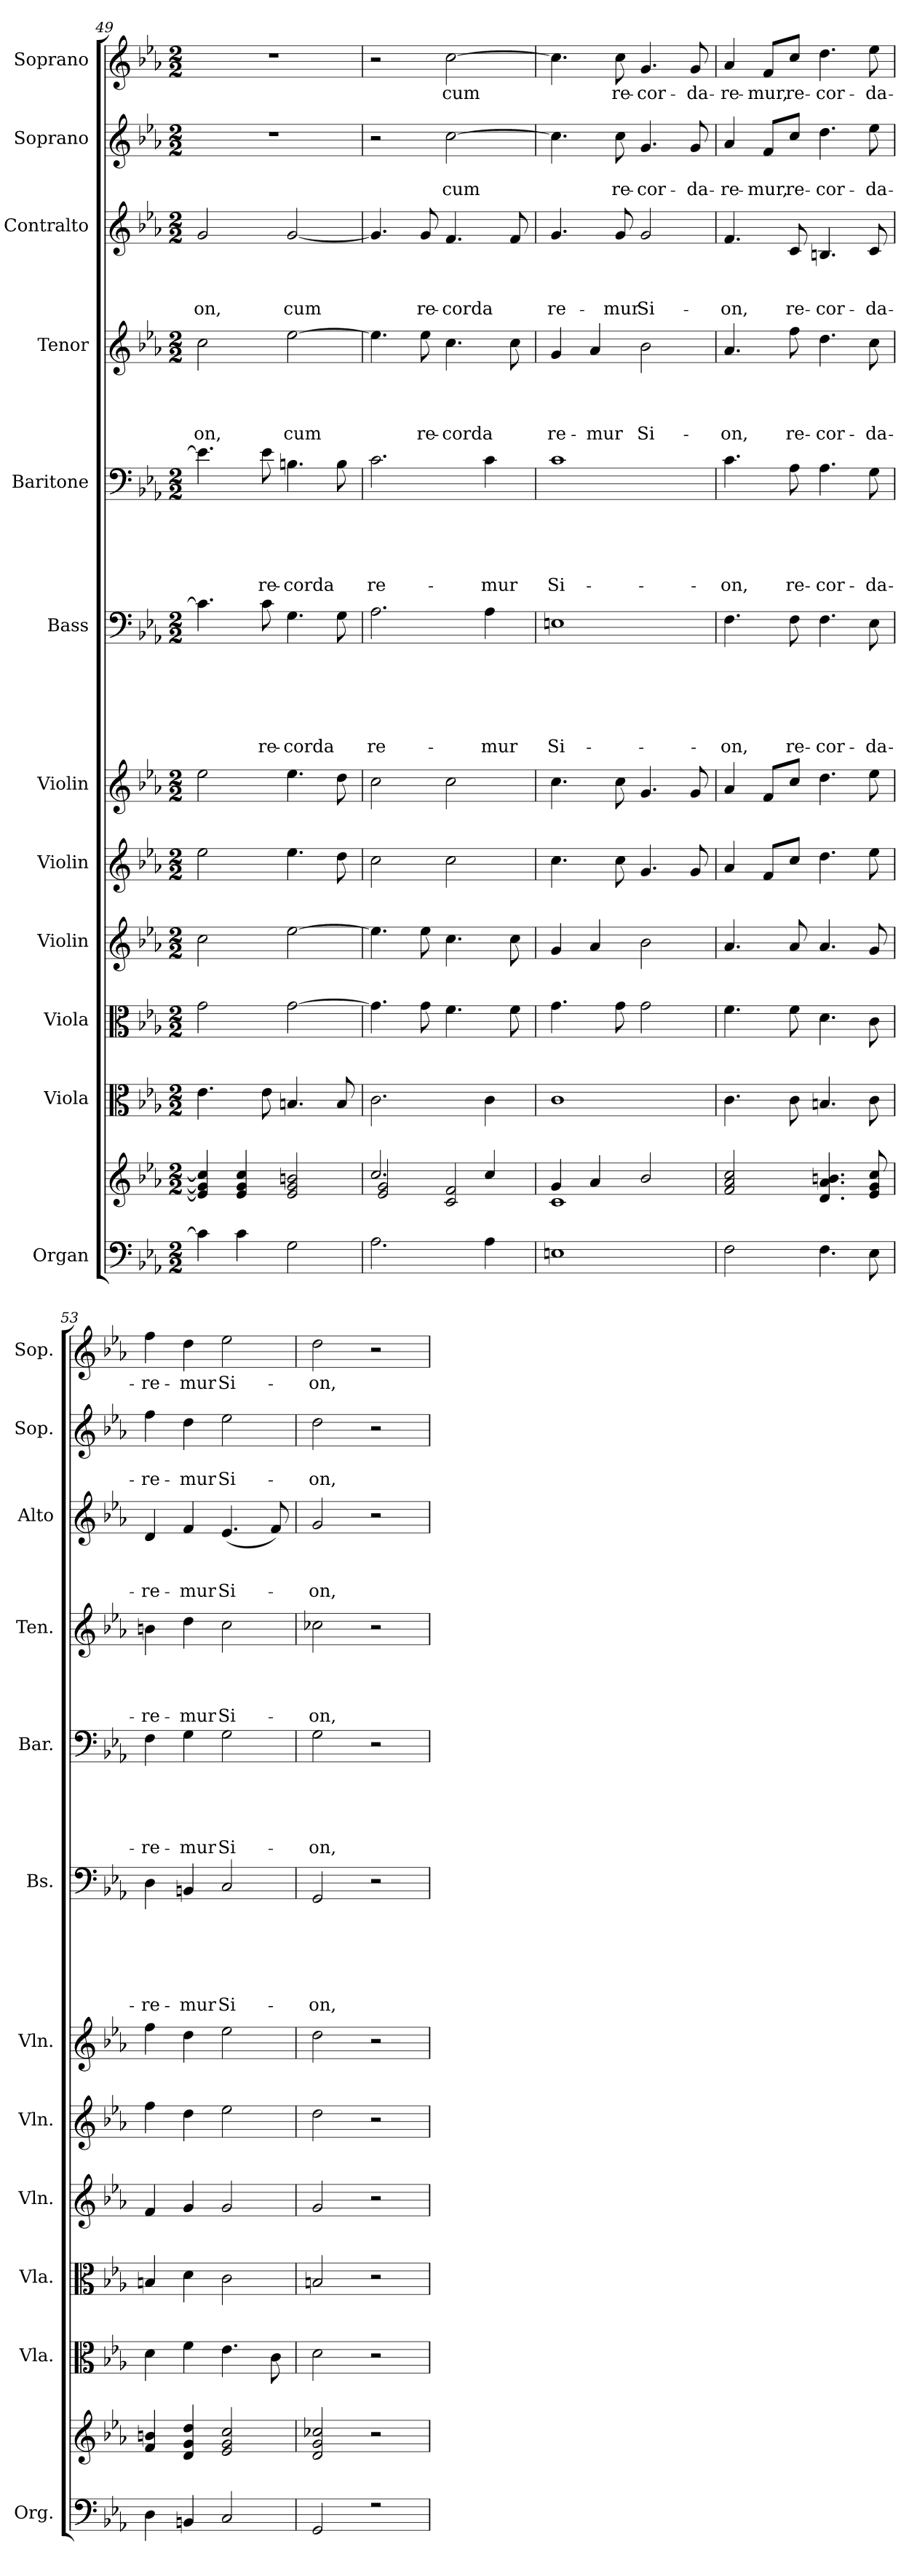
**kern	**kern	**kern	**kern	**kern	**kern	**kern	**kern	**text	**text	**text	**text	**text	**text	**kern	**text	**text	**text	**text	**text	**kern	**text	**text	**text	**text	**kern	**text	**text	**text	**kern	**text	**text	**kern	**text
*part12	*part12	*part11	*part10	*part9	*part8	*part7	*part6	*part6	*part6	*part6	*part6	*part6	*part6	*part5	*part5	*part5	*part5	*part5	*part5	*part4	*part4	*part4	*part4	*part4	*part3	*part3	*part3	*part3	*part2	*part2	*part2	*part1	*part1
*staff13	*staff12	*staff11	*staff10	*staff9	*staff8	*staff7	*staff6	*staff6	*staff6	*staff6	*staff6	*staff6	*staff6	*staff5	*staff5	*staff5	*staff5	*staff5	*staff5	*staff4	*staff4	*staff4	*staff4	*staff4	*staff3	*staff3	*staff3	*staff3	*staff2	*staff2	*staff2	*staff1	*staff1
*I"Organ	*	*I"Viola	*I"Viola	*I"Violin	*I"Violin	*I"Violin	*I"Bass	*	*	*	*	*	*	*I"Baritone	*	*	*	*	*	*I"Tenor	*	*	*	*	*I"Contralto	*	*	*	*I"Soprano	*	*	*I"Soprano	*
*I'Org.	*	*I'Vla.	*I'Vla.	*I'Vln.	*I'Vln.	*I'Vln.	*I'Bs.	*	*	*	*	*	*	*I'Bar.	*	*	*	*	*	*I'Ten.	*	*	*	*	*I'Alto	*	*	*	*I'Sop.	*	*	*I'Sop.	*
*clefF4	*clefG2	*clefC3	*clefC3	*clefG2	*clefG2	*clefG2	*clefF4	*	*	*	*	*	*	*clefF4	*	*	*	*	*	*clefG2	*	*	*	*	*clefG2	*	*	*	*clefG2	*	*	*clefG2	*
*	*	*	*	*	*	*	*	*	*	*	*	*	*	*	*	*	*	*	*	*ITrd7c12	*	*	*	*	*	*	*	*	*	*	*	*	*
*k[b-e-a-]	*k[b-e-a-]	*k[b-e-a-]	*k[b-e-a-]	*k[b-e-a-]	*k[b-e-a-]	*k[b-e-a-]	*k[b-e-a-]	*	*	*	*	*	*	*k[b-e-a-]	*	*	*	*	*	*k[b-e-a-]	*	*	*	*	*k[b-e-a-]	*	*	*	*k[b-e-a-]	*	*	*k[b-e-a-]	*
*E-:	*E-:	*E-:	*E-:	*E-:	*E-:	*E-:	*E-:	*	*	*	*	*	*	*E-:	*	*	*	*	*	*E-:	*	*	*	*	*E-:	*	*	*	*E-:	*	*	*E-:	*
*M2/2	*M2/2	*M2/2	*M2/2	*M2/2	*M2/2	*M2/2	*M2/2	*	*	*	*	*	*	*M2/2	*	*	*	*	*	*M2/2	*	*	*	*	*M2/2	*	*	*	*M2/2	*	*	*M2/2	*
=49	=49	=49	=49	=49	=49	=49	=49	=49	=49	=49	=49	=49	=49	=49	=49	=49	=49	=49	=49	=49	=49	=49	=49	=49	=49	=49	=49	=49	=49	=49	=49	=49	=49
*^	*^	*	*	*	*	*	*	*	*	*	*	*	*	*	*	*	*	*	*	*	*	*	*	*	*	*	*	*	*	*	*	*	*
*	*	*	*^	*	*	*	*	*	*	*	*	*	*	*	*	*	*	*	*	*	*	*	*	*	*	*	*	*	*	*	*	*	*	*	*
!	!	!	!	!	!	!	!	!	!	!	!	!	!	!	!	!	!	!	!	!	!	!	!	!	!	!	!LO:LY:b	!	!	!	!LO:LY:b	!	!	!	!	!
4c\]	1ryy	4e-/] 4g/] 4cc/]	1ryy	1ryy	4.e-\	2g\	2cc\	2ee-\	2ee-\	4.c\]	.	.	.	.	.	.	4.e-\]	.	.	.	.	.	2c\	.	.	.	-on,	2g/	.	.	-on,	1rdd	.	.	1r	.
4c\	.	4e-/ 4g/ 4cc/	.	.	.	.	.	.	.	.	.	.	.	.	.	.	.	.	.	.	.	.	.	.	.	.	.	.	.	.	.	.	.	.	.	.
!	!	!	!	!	!	!	!	!	!	!	!	!	!	!	!	!LO:LY:b	!	!	!	!	!	!LO:LY:b	!	!	!	!	!	!	!	!	!	!	!	!	!	!
.	.	.	.	.	8e-\	.	.	.	.	8c\	.	.	.	.	.	re-	8e-\	.	.	.	.	re-	.	.	.	.	.	.	.	.	.	.	.	.	.	.
!	!	!	!	!	!	!	!	!	!	!	!	!	!	!	!	!LO:LY:b	!	!	!	!	!	!LO:LY:b	!	!	!	!	!LO:LY:b	!	!	!	!LO:LY:b	!	!	!	!	!
2G\	.	2e-/ 2g/ 2bn/	.	.	4.Bn/	[>2g\	[>2ee-\	4.ee-\	4.ee-\	4.G\	.	.	.	.	.	-cor­da	4.Bn\	.	.	.	.	-cor­da	[>2e-\	.	.	.	cum	[<2g/	.	.	cum	.	.	.	.	.
.	.	.	.	.	8B/	.	.	8dd\	8dd\	8G\	.	.	.	.	.	.	8B\	.	.	.	.	.	.	.	.	.	.	.	.	.	.	.	.	.	.	.
=50	=50	=50	=50	=50	=50	=50	=50	=50	=50	=50	=50	=50	=50	=50	=50	=50	=50	=50	=50	=50	=50	=50	=50	=50	=50	=50	=50	=50	=50	=50	=50	=50	=50	=50	=50	=50
!	!	!	!	!	!	!	!	!	!	!	!	!	!	!	!	!LO:LY:b	!	!	!	!	!	!LO:LY:b	!	!	!	!	!	!	!	!	!	!	!	!	!	!
2.A-\	1ryy	2.cc/	2e-/ 2g/	1ryy	2.c\	4.g\]	4.ee-\]	2cc\	2cc\	2.A-\	.	.	.	.	.	re-	2.c\	.	.	.	.	re-	4.e-\]	.	.	.	.	4.g/]	.	.	.	2r	.	.	2r	.
!	!	!	!	!	!	!	!	!	!	!	!	!	!	!	!	!	!	!	!	!	!	!	!	!	!	!	!LO:LY:b	!	!	!	!LO:LY:b	!	!	!	!	!
.	.	.	.	.	.	8g\	8ee-\	.	.	.	.	.	.	.	.	.	.	.	.	.	.	.	8e-\	.	.	.	re-	8g/	.	.	re-	.	.	.	.	.
!	!	!	!	!	!	!	!	!	!	!	!	!	!	!	!	!	!	!	!	!	!	!	!	!	!	!	!LO:LY:b	!	!	!	!LO:LY:b	!	!	!LO:LY:b	!	!LO:LY:b
.	.	.	2c/ 2f/	.	.	4.f\	4.cc\	2cc\	2cc\	.	.	.	.	.	.	.	.	.	.	.	.	.	4.c\	.	.	.	-cor­da	4.f/	.	.	-cor­da	[>2cc\	.	cum	[>2cc\	cum
!	!	!	!	!	!	!	!	!	!	!	!	!	!	!	!	!LO:LY:b	!	!	!	!	!	!LO:LY:b	!	!	!	!	!	!	!	!	!	!	!	!	!	!
4A-\	.	4cc/	.	.	4c\	.	.	.	.	4A-\	.	.	.	.	.	-mur	4c\	.	.	.	.	-mur	.	.	.	.	.	.	.	.	.	.	.	.	.	.
.	.	.	.	.	.	8f\	8cc\	.	.	.	.	.	.	.	.	.	.	.	.	.	.	.	8c\	.	.	.	.	8f/	.	.	.	.	.	.	.	.
!!LO:PB:g=z
=51	=51	=51	=51	=51	=51	=51	=51	=51	=51	=51	=51	=51	=51	=51	=51	=51	=51	=51	=51	=51	=51	=51	=51	=51	=51	=51	=51	=51	=51	=51	=51	=51	=51	=51	=51	=51
!	!	!	!	!	!	!	!	!	!	!	!	!	!	!	!	!LO:LY:b	!	!	!	!	!	!LO:LY:b	!	!	!	!	!LO:LY:b	!	!	!	!LO:LY:b	!	!	!	!	!
1En	1ryy	4g/	1c	1ryy	1c	4.g\	4g/	4.cc\	4.cc\	1En	.	.	.	.	.	Si-	1c	.	.	.	.	Si-	4G/	.	.	.	re-	4.g/	.	.	re-	4.cc\]	.	.	4.cc\]	.
!	!	!	!	!	!	!	!	!	!	!	!	!	!	!	!	!	!	!	!	!	!	!	!	!	!	!	!LO:LY:b	!	!	!	!	!	!	!	!	!
.	.	4a-/	.	.	.	.	4a-/	.	.	.	.	.	.	.	.	.	.	.	.	.	.	.	4A-/	.	.	.	-mur	.	.	.	.	.	.	.	.	.
!	!	!	!	!	!	!	!	!	!	!	!	!	!	!	!	!	!	!	!	!	!	!	!	!	!	!	!	!	!	!	!LO:LY:b	!	!	!LO:LY:b	!	!LO:LY:b
.	.	.	.	.	.	8g\	.	8cc\	8cc\	.	.	.	.	.	.	.	.	.	.	.	.	.	.	.	.	.	.	8g/	.	.	-mur	8cc\	.	re-	8cc\	re-
!	!	!	!	!	!	!	!	!	!	!	!	!	!	!	!	!	!	!	!	!	!	!	!	!	!	!	!LO:LY:b	!	!	!	!LO:LY:b	!	!	!LO:LY:b	!	!LO:LY:b
.	.	2b-/	.	.	.	2g\	2b-\	4.g/	4.g/	.	.	.	.	.	.	.	.	.	.	.	.	.	2B-\	.	.	.	Si-	2g/	.	.	Si-	4.g/	.	-cor-	4.g/	-cor-
!	!	!	!	!	!	!	!	!	!	!	!	!	!	!	!	!	!	!	!	!	!	!	!	!	!	!	!	!	!	!	!	!	!	!LO:LY:b	!	!LO:LY:b
.	.	.	.	.	.	.	.	8g/	8g/	.	.	.	.	.	.	.	.	.	.	.	.	.	.	.	.	.	.	.	.	.	.	8g/	.	-da-	8g/	-da-
=52	=52	=52	=52	=52	=52	=52	=52	=52	=52	=52	=52	=52	=52	=52	=52	=52	=52	=52	=52	=52	=52	=52	=52	=52	=52	=52	=52	=52	=52	=52	=52	=52	=52	=52	=52	=52
!	!	!	!	!	!	!	!	!	!	!	!	!	!	!	!	!LO:LY:b	!	!	!	!	!	!LO:LY:b	!	!	!	!	!LO:LY:b	!	!	!	!LO:LY:b	!	!	!LO:LY:b	!	!LO:LY:b
2F\	1ryy	2f/ 2a-/ 2cc/	1ryy	1ryy	4.c\	4.f\	4.a-/	4a-/	4a-/	4.F\	.	.	.	.	.	-on,	4.c\	.	.	.	.	-on,	4.A-/	.	.	.	-on,	4.f/	.	.	-on,	4a-/	.	-re-	4a-/	-re-
!	!	!	!	!	!	!	!	!	!	!	!	!	!	!	!	!	!	!	!	!	!	!	!	!	!	!	!	!	!	!	!	!	!	!LO:LY:b	!	!LO:LY:b
.	.	.	.	.	.	.	.	8f/L	8f/L	.	.	.	.	.	.	.	.	.	.	.	.	.	.	.	.	.	.	.	.	.	.	8f/L	.	-mur,	8f/L	-mur,
!	!	!	!	!	!	!	!	!	!	!	!	!	!	!	!	!LO:LY:b	!	!	!	!	!	!LO:LY:b	!	!	!	!	!LO:LY:b	!	!	!	!LO:LY:b	!	!	!LO:LY:b	!	!LO:LY:b
.	.	.	.	.	8c\	8f\	8a-/	8cc/J	8cc/J	8F\	.	.	.	.	.	re-	8A-\	.	.	.	.	re-	8f\	.	.	.	re-	8c/	.	.	re-	8cc/J	.	re-	8cc/J	re-
!	!	!	!	!	!	!	!	!	!	!	!	!	!	!	!	!LO:LY:b	!	!	!	!	!	!LO:LY:b	!	!	!	!	!LO:LY:b	!	!	!	!LO:LY:b	!	!	!LO:LY:b	!	!LO:LY:b
4.F\	.	4.d/ 4.a-/ 4.bn/	.	.	4.Bn/	4.d\	4.a-/	4.dd\	4.dd\	4.F\	.	.	.	.	.	-cor-	4.A-\	.	.	.	.	-cor-	4.d\	.	.	.	-cor-	4.Bn/	.	.	-cor-	4.dd\	.	-cor-	4.dd\	-cor-
!	!	!	!	!	!	!	!	!	!	!	!	!	!	!	!	!LO:LY:b	!	!	!	!	!	!LO:LY:b	!	!	!	!	!LO:LY:b	!	!	!	!LO:LY:b	!	!	!LO:LY:b	!	!LO:LY:b
8E-\	.	8e-/ 8g/ 8cc/	.	.	8c\	8c\	8g/	8ee-\	8ee-\	8E-\	.	.	.	.	.	-da-	8G\	.	.	.	.	-da-	8c\	.	.	.	-da-	8c/	.	.	-da-	8ee-\	.	-da-	8ee-\	-da-
=53	=53	=53	=53	=53	=53	=53	=53	=53	=53	=53	=53	=53	=53	=53	=53	=53	=53	=53	=53	=53	=53	=53	=53	=53	=53	=53	=53	=53	=53	=53	=53	=53	=53	=53	=53	=53
!	!	!	!	!	!	!	!	!	!	!	!	!	!	!	!	!LO:LY:b	!	!	!	!	!	!LO:LY:b	!	!	!	!	!LO:LY:b	!	!	!	!LO:LY:b	!	!	!LO:LY:b	!	!LO:LY:b
4D\	1ryy	4f/ 4bn/	1ryy	1ryy	4d\	4Bn/	4f/	4ff\	4ff\	4D\	.	.	.	.	.	-re-	4F\	.	.	.	.	-re-	4Bn\	.	.	.	-re-	4d/	.	.	-re-	4ff\	.	-re-	4ff\	-re-
!	!	!	!	!	!	!	!	!	!	!	!	!	!	!	!	!LO:LY:b	!	!	!	!	!	!LO:LY:b	!	!	!	!	!LO:LY:b	!	!	!	!LO:LY:b	!	!	!LO:LY:b	!	!LO:LY:b
4BBn/	.	4d/ 4g/ 4dd/	.	.	4f\	4d\	4g/	4dd\	4dd\	4BBn/	.	.	.	.	.	-mur	4G\	.	.	.	.	-mur	4d\	.	.	.	-mur	4f/	.	.	-mur	4dd\	.	-mur	4dd\	-mur
!	!	!	!	!	!	!	!	!	!	!	!	!	!	!	!	!LO:LY:b	!	!	!	!	!	!LO:LY:b	!	!	!	!	!LO:LY:b	!	!	!	!LO:LY:b	!	!	!LO:LY:b	!	!LO:LY:b
2C/	.	2e-/ 2g/ 2cc/	.	.	4.e-\	2c\	2g/	2ee-\	2ee-\	2C/	.	.	.	.	.	Si-	2G\	.	.	.	.	Si-	2c\	.	.	.	Si-	(<4.e-/	.	.	Si-	2ee-\	.	Si-	2ee-\	Si-
.	.	.	.	.	8c\	.	.	.	.	.	.	.	.	.	.	.	.	.	.	.	.	.	.	.	.	.	.	8f/)	.	.	.	.	.	.	.	.
=54	=54	=54	=54	=54	=54	=54	=54	=54	=54	=54	=54	=54	=54	=54	=54	=54	=54	=54	=54	=54	=54	=54	=54	=54	=54	=54	=54	=54	=54	=54	=54	=54	=54	=54	=54	=54
!	!	!	!	!	!	!	!	!	!	!	!	!	!	!	!	!LO:LY:b	!	!	!	!	!	!LO:LY:b	!	!	!	!	!LO:LY:b	!	!	!	!LO:LY:b	!	!	!LO:LY:b	!	!LO:LY:b
2GG/	1ryy	2d/ 2g/ 2cc-X/	1ryy	1ryy	2d\	2Bn/	2g/	2dd\	2dd\	2GG/	.	.	.	.	.	-on,	2G\	.	.	.	.	-on,	2c-X\	.	.	.	-on,	2g/	.	.	-on,	2dd\	.	-on,	2dd\	-on,
2r	.	2r	.	.	2r	2r	2r	2r	2r	2r	.	.	.	.	.	.	2r	.	.	.	.	.	2r	.	.	.	.	2r	.	.	.	2r	.	.	2r	.
*v	*v	*	*	*	*	*	*	*	*	*	*	*	*	*	*	*	*	*	*	*	*	*	*	*	*	*	*	*	*	*	*	*	*	*	*	*
*	*v	*v	*v	*	*	*	*	*	*	*	*	*	*	*	*	*	*	*	*	*	*	*	*	*	*	*	*	*	*	*	*	*	*	*	*
=	=	=	=	=	=	=	=	=	=	=	=	=	=	=	=	=	=	=	=	=	=	=	=	=	=	=	=	=	=	=	=	=	=
*-	*-	*-	*-	*-	*-	*-	*-	*-	*-	*-	*-	*-	*-	*-	*-	*-	*-	*-	*-	*-	*-	*-	*-	*-	*-	*-	*-	*-	*-	*-	*-	*-	*-
